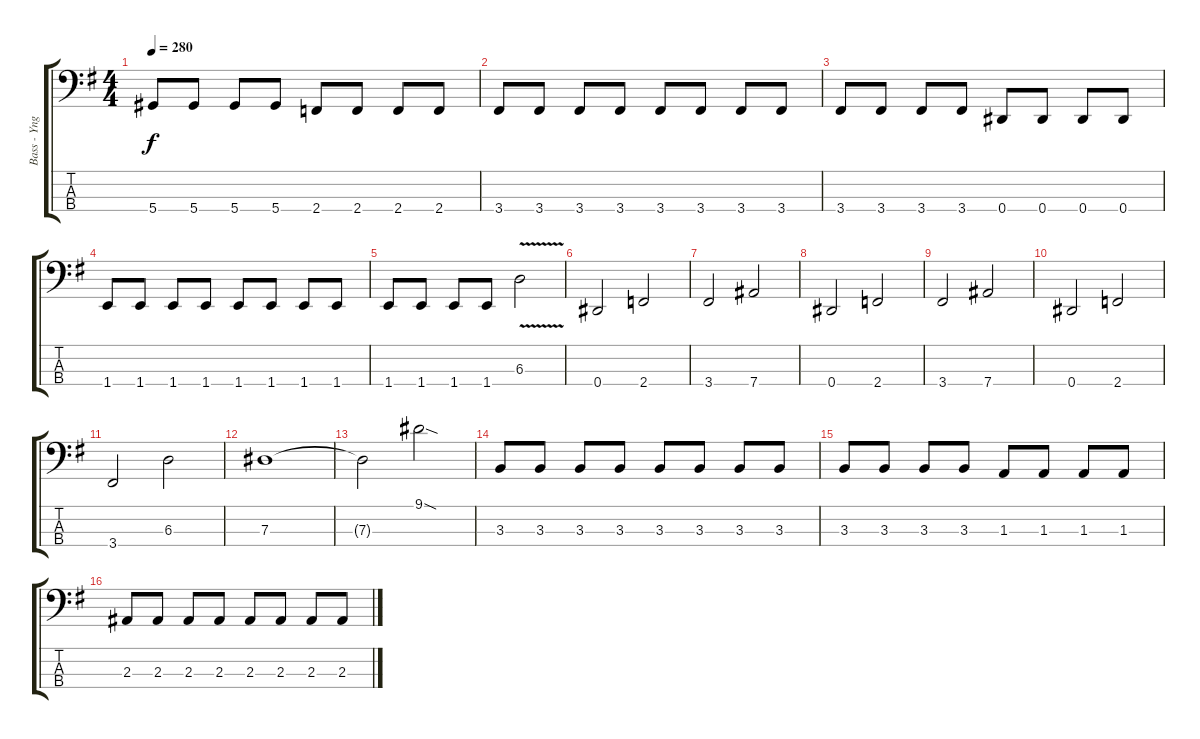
\track ("Bass - Yngwie J. Malmsteen" "Bass - Yng") {instrument electricbassfinger}
\staff {score tabs}
\tuning (Gb2 Db2 Ab1 Eb1) {hide}
\ts (4 4)
\tempo 280
\clef f4
\ks eminor
5.4.8{dy f} 5.4.8 5.4.8 5.4.8 2.4.8 2.4.8 2.4.8 2.4.8 |
3.4.8 3.4.8 3.4.8 3.4.8 3.4.8 3.4.8 3.4.8 3.4.8 |
3.4.8 3.4.8 3.4.8 3.4.8 0.4.8 0.4.8 0.4.8 0.4.8 |
1.4.8 1.4.8 1.4.8 1.4.8 1.4.8 1.4.8 1.4.8 1.4.8 |
1.4.8 1.4.8 1.4.8 1.4.8 6.3{v}.2 |
0.4.2 2.4.2 |
3.4.2 7.4.2 |
0.4.2 2.4.2 |
3.4.2 7.4.2 |
0.4.2 2.4.2 |
3.4.2 6.3.2 |
7.3.1 |
7.3{t}.2 9.1{sod}.2 |
3.3.8 3.3.8 3.3.8 3.3.8 3.3.8 3.3.8 3.3.8 3.3.8 |
3.3.8 3.3.8 3.3.8 3.3.8 1.3.8 1.3.8 1.3.8 1.3.8 |
2.3.8 2.3.8 2.3.8 2.3.8 2.3.8 2.3.8 2.3.8 2.3.8
